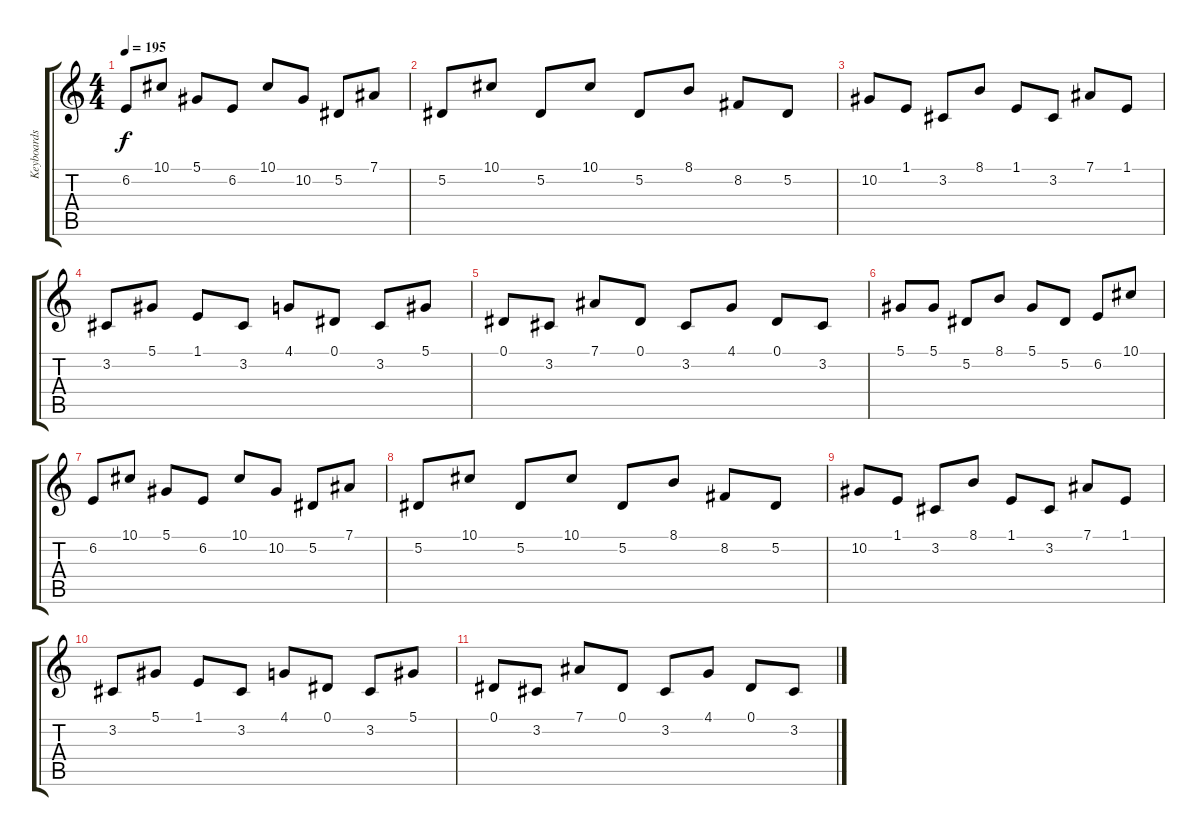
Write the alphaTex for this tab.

\track ("Keyboards 2" "Keyboards ") {instrument musicbox}
\staff {score tabs}
\tuning (Eb4 Bb3 Gb3 Db3 Ab2 Eb2) {hide}
\ts (4 4)
\tempo 195
\clef g2
\ks c
6.2.8{dy f} 10.1.8 5.1.8 6.2.8 10.1.8 10.2.8 5.2.8 7.1.8 |
5.2.8 10.1.8 5.2.8 10.1.8 5.2.8 8.1.8 8.2.8 5.2.8 |
10.2.8 1.1.8 3.2.8 8.1.8 1.1.8 3.2.8 7.1.8 1.1.8 |
3.2.8 5.1.8 1.1.8 3.2.8 4.1.8 0.1.8 3.2.8 5.1.8 |
0.1.8 3.2.8 7.1.8 0.1.8 3.2.8 4.1.8 0.1.8 3.2.8 |
5.1.8 5.1.8 5.2.8 8.1.8 5.1.8 5.2.8 6.2.8 10.1.8 |
6.2.8 10.1.8 5.1.8 6.2.8 10.1.8 10.2.8 5.2.8 7.1.8 |
5.2.8 10.1.8 5.2.8 10.1.8 5.2.8 8.1.8 8.2.8 5.2.8 |
10.2.8 1.1.8 3.2.8 8.1.8 1.1.8 3.2.8 7.1.8 1.1.8 |
3.2.8 5.1.8 1.1.8 3.2.8 4.1.8 0.1.8 3.2.8 5.1.8 |
0.1.8 3.2.8 7.1.8 0.1.8 3.2.8 4.1.8 0.1.8 3.2.8
